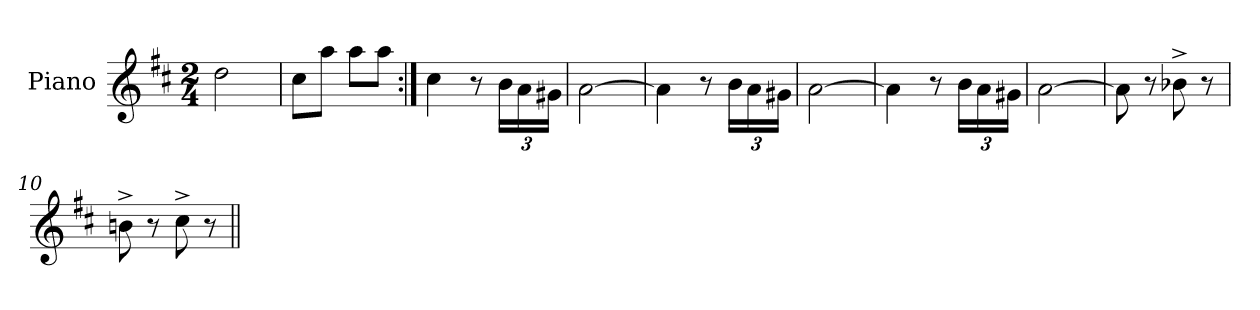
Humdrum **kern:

**kern
*part1
*staff1
*I"Piano
*I'Pno.
*clefG2
*k[f#c#]
*M2/4
=1
2dd\
=2
8cc#\L
8aa\J
8aa\L
8aa\J
=3:|!
4cc#\
8r
24b\LL
24a\
24g#X\JJ
=4
[2a\
=5
4a\]
8r
24b\LL
24a\
24g#X\JJ
=6
[2a\
=7
4a\]
8r
24b\LL
24a\
24g#X\JJ
=8
[2a\
=9
8a\]
8r
8b-X^\
8r
=10
8bn^\
8r
8cc#^\
8r
=||
*-
